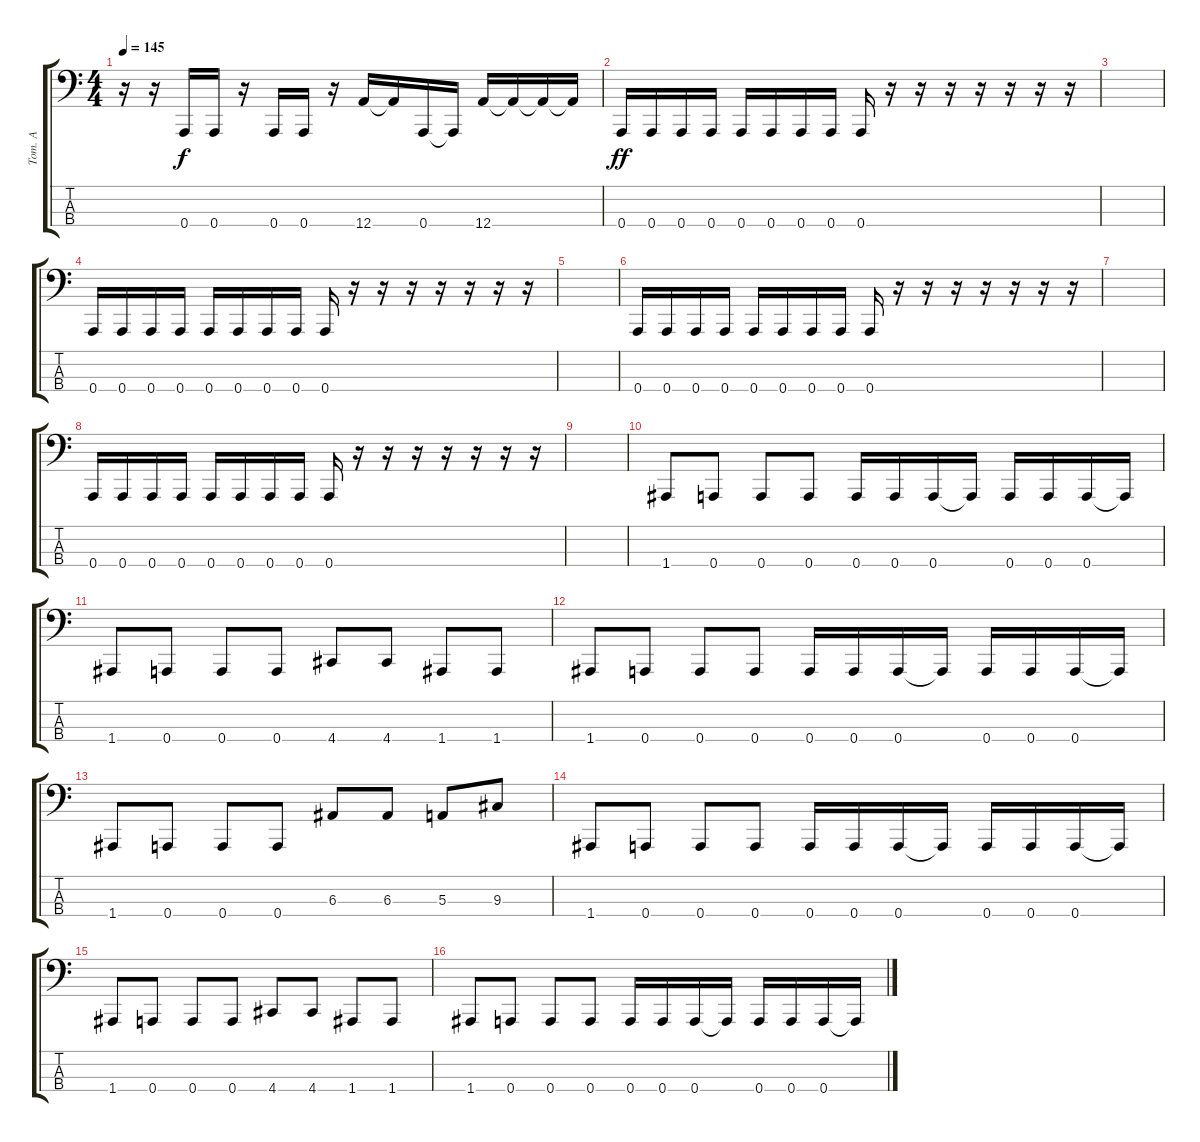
\track ("Tom. A" "Tom. A") {instrument electricbasspick}
\staff {score tabs}
\tuning (D2 A1 E1 A0) {hide}
\ts (4 4)
\tempo 145
\clef f4
\ks c
r.16{dy f} r.16 0.4.16 0.4.16 r.16 0.4.16 0.4.16 r.16 12.4.16 12.4{t}.16 0.4.16 0.4{t}.16 12.4.16 12.4{t}.16 12.4{t}.16 12.4{t}.16 |
0.4.16{dy ff} 0.4.16 0.4.16 0.4.16 0.4.16 0.4.16 0.4.16 0.4.16 0.4.16 r.16 r.16 r.16 r.16 r.16 r.16 r.16 |
|
0.4.16 0.4.16 0.4.16 0.4.16 0.4.16 0.4.16 0.4.16 0.4.16 0.4.16 r.16 r.16 r.16 r.16 r.16 r.16 r.16 |
|
0.4.16 0.4.16 0.4.16 0.4.16 0.4.16 0.4.16 0.4.16 0.4.16 0.4.16 r.16 r.16 r.16 r.16 r.16 r.16 r.16 |
|
0.4.16 0.4.16 0.4.16 0.4.16 0.4.16 0.4.16 0.4.16 0.4.16 0.4.16 r.16 r.16 r.16 r.16 r.16 r.16 r.16 |
|
1.4.8 0.4.8 0.4.8 0.4.8 0.4.16 0.4.16 0.4.16 0.4{t}.16 0.4.16 0.4.16 0.4.16 0.4{t}.16 |
1.4.8 0.4.8 0.4.8 0.4.8 4.4.8 4.4.8 1.4.8 1.4.8 |
1.4.8 0.4.8 0.4.8 0.4.8 0.4.16 0.4.16 0.4.16 0.4{t}.16 0.4.16 0.4.16 0.4.16 0.4{t}.16 |
1.4.8 0.4.8 0.4.8 0.4.8 6.3.8 6.3.8 5.3.8 9.3.8 |
1.4.8 0.4.8 0.4.8 0.4.8 0.4.16 0.4.16 0.4.16 0.4{t}.16 0.4.16 0.4.16 0.4.16 0.4{t}.16 |
1.4.8 0.4.8 0.4.8 0.4.8 4.4.8 4.4.8 1.4.8 1.4.8 |
1.4.8 0.4.8 0.4.8 0.4.8 0.4.16 0.4.16 0.4.16 0.4{t}.16 0.4.16 0.4.16 0.4.16 0.4{t}.16
